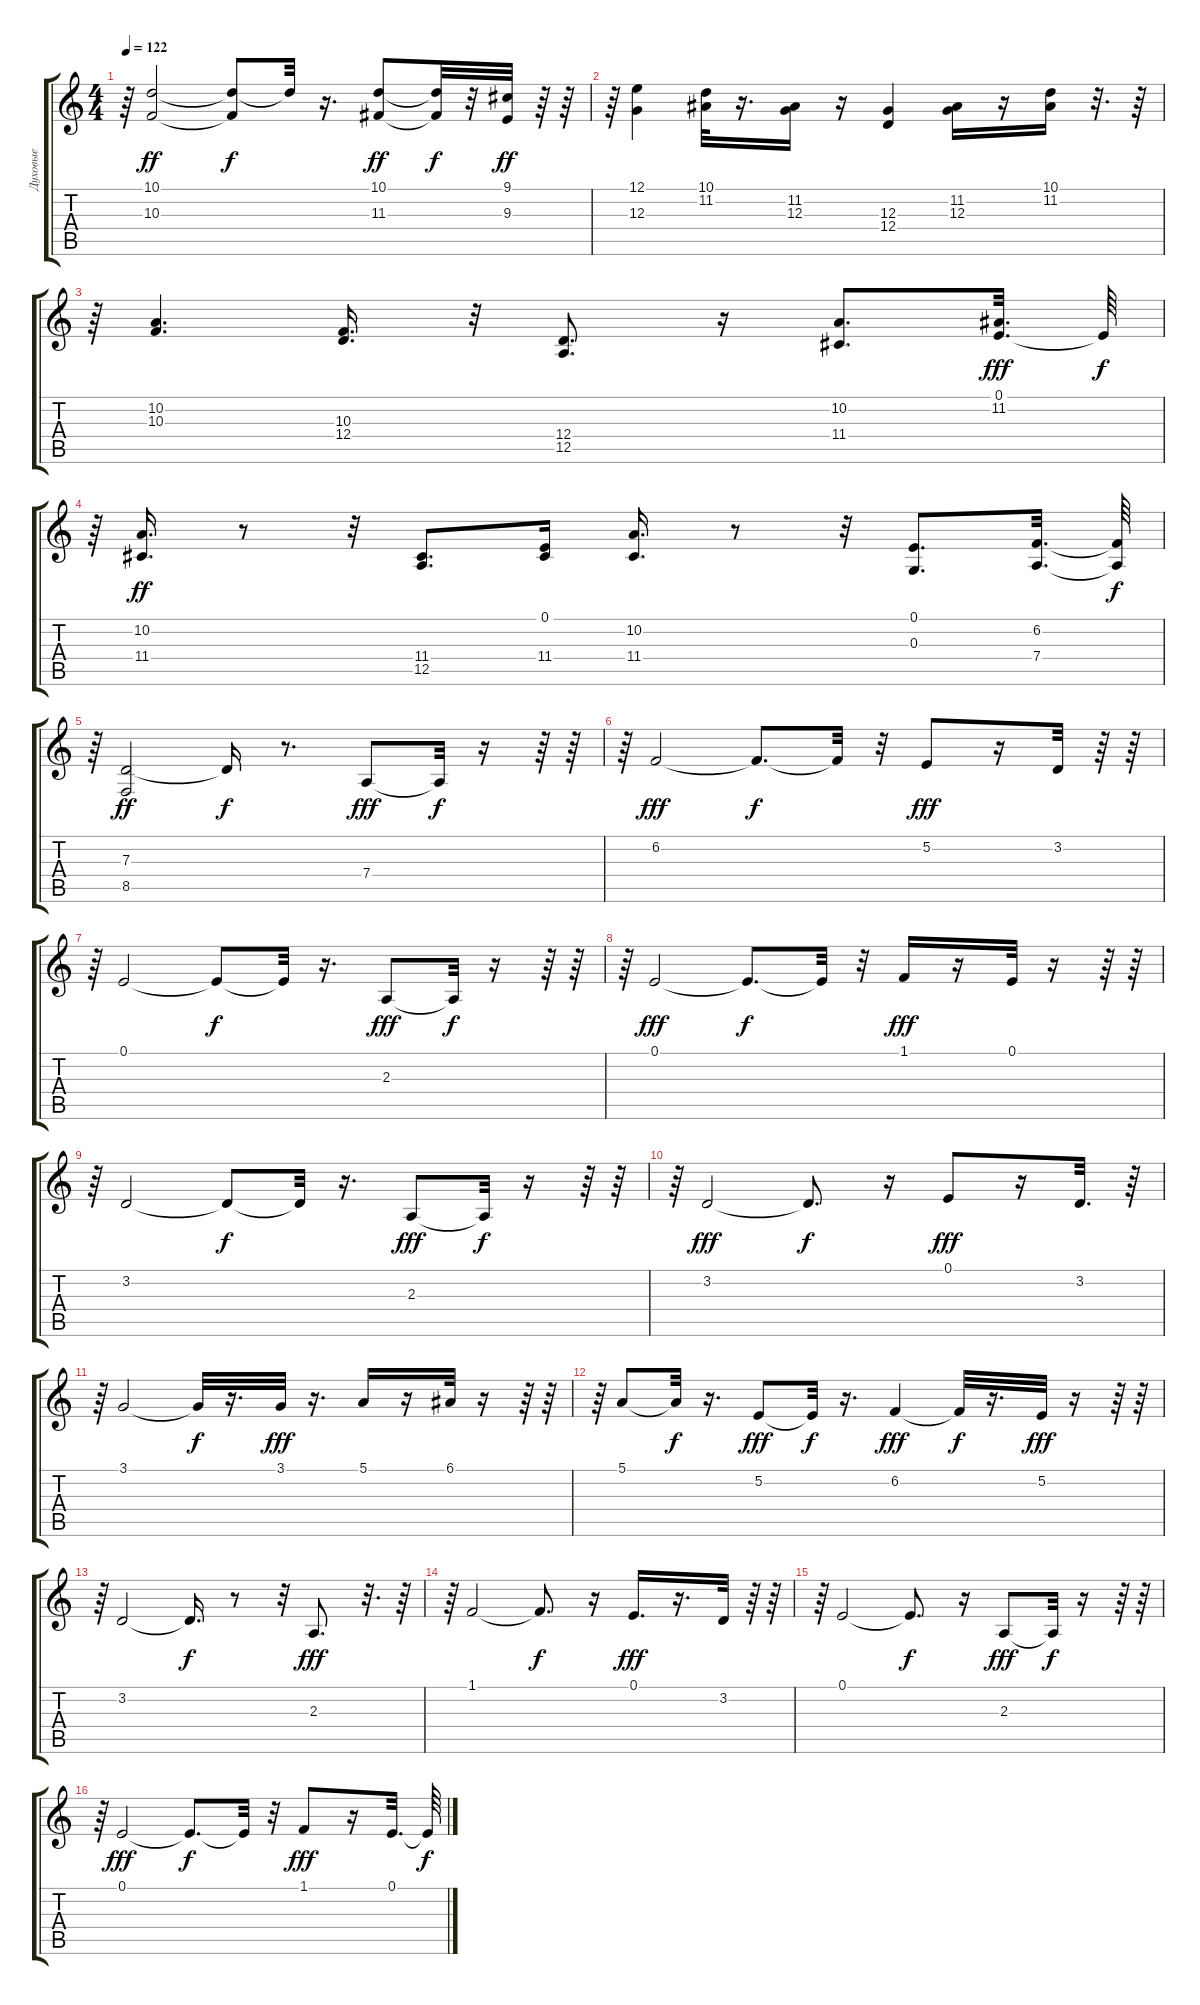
\track ("Духовые" "Духовые") {instrument brasssection}
\staff {score tabs}
\tuning (E4 B3 G3 D3 A2 E2) {hide}
\ts (4 4)
\tempo 122
\clef g2
\ks c
r.64{dy ff} (10.1 10.3).2 (10.1{t} 10.3{t}).8{dy f} 10.1{t}.32 r.16{d} (10.1 11.3).8{dy ff} (10.1{t} 11.3{t}).32{dy f} r.32 (9.1 9.3).32{dy ff} r.64 r.64 |
r.64 (12.1 12.3).4 (10.1 11.2).32 r.16{d} (11.2 12.3).16 r.16 (12.3 12.4).4 (11.2 12.3).16 r.16 (10.1 11.2).16 r.32{d} r.64 |
r.64 (10.2 10.3).4{d} (10.3 12.4).16{d} r.32 (12.4 12.5).8{d} r.16 (10.2 11.4).8{d} (0.1 11.2).32{d dy fff} 0.1{t}.64{dy f} |
r.64 (10.2 11.4).16{d dy ff} r.8 r.32 (11.4 12.5).8{d} (0.1 11.4).16 (10.2 11.4).16{d} r.8 r.32 (0.1 0.3).8{d} (6.2 7.4).32{d} (6.2{t} 7.4{t}).64{dy f} |
r.64 (7.3 8.5).2{dy ff} 7.3{t}.16{dy f} r.8{d} 7.4.8{dy fff} 7.4{t}.32{dy f} r.16 r.64 r.64 |
r.64 6.2.2{dy fff} 6.2{t}.8{d dy f} 6.2{t}.32 r.32 5.2.8{dy fff} r.16 3.2.32 r.64 r.64 |
r.64 0.1.2 0.1{t}.8{dy f} 0.1{t}.32 r.16{d} 2.3.8{dy fff} 2.3{t}.32{dy f} r.16 r.64 r.64 |
r.64 0.1.2{dy fff} 0.1{t}.8{d dy f} 0.1{t}.32 r.32 1.1.16{dy fff} r.16 0.1.32 r.16 r.64 r.64 |
r.64 3.2.2 3.2{t}.8{dy f} 3.2{t}.32 r.16{d} 2.3.8{dy fff} 2.3{t}.32{dy f} r.16 r.64 r.64 |
r.64 3.2.2{dy fff} 3.2{t}.8{d dy f} r.16 0.1.8{dy fff} r.16 3.2.32{d} r.64 |
r.64 3.1.2 3.1{t}.32{dy f} r.16{d} 3.1.32{dy fff} r.16{d} 5.1.16 r.16 6.1.32 r.16 r.64 r.64 |
r.64 5.1.8 5.1{t}.32{dy f} r.16{d} 5.2.8{dy fff} 5.2{t}.32{dy f} r.16{d} 6.2.4{dy fff} 6.2{t}.32{dy f} r.16{d} 5.2.32{dy fff} r.16 r.64 r.64 |
r.64 3.2.2 3.2{t}.16{d dy f} r.8 r.32 2.3.8{d dy fff} r.32{d} r.64 |
r.64 1.1.2 1.1{t}.8{d dy f} r.16 0.1.16{d dy fff} r.16{d} 3.2.32 r.64 r.64 |
r.64 0.1.2 0.1{t}.8{d dy f} r.16 2.3.8{dy fff} 2.3{t}.32{dy f} r.16 r.64 r.64 |
r.64 0.1.2{dy fff} 0.1{t}.8{d dy f} 0.1{t}.32 r.32 1.1.8{dy fff} r.16 0.1.32{d} 0.1{t}.64{dy f}
